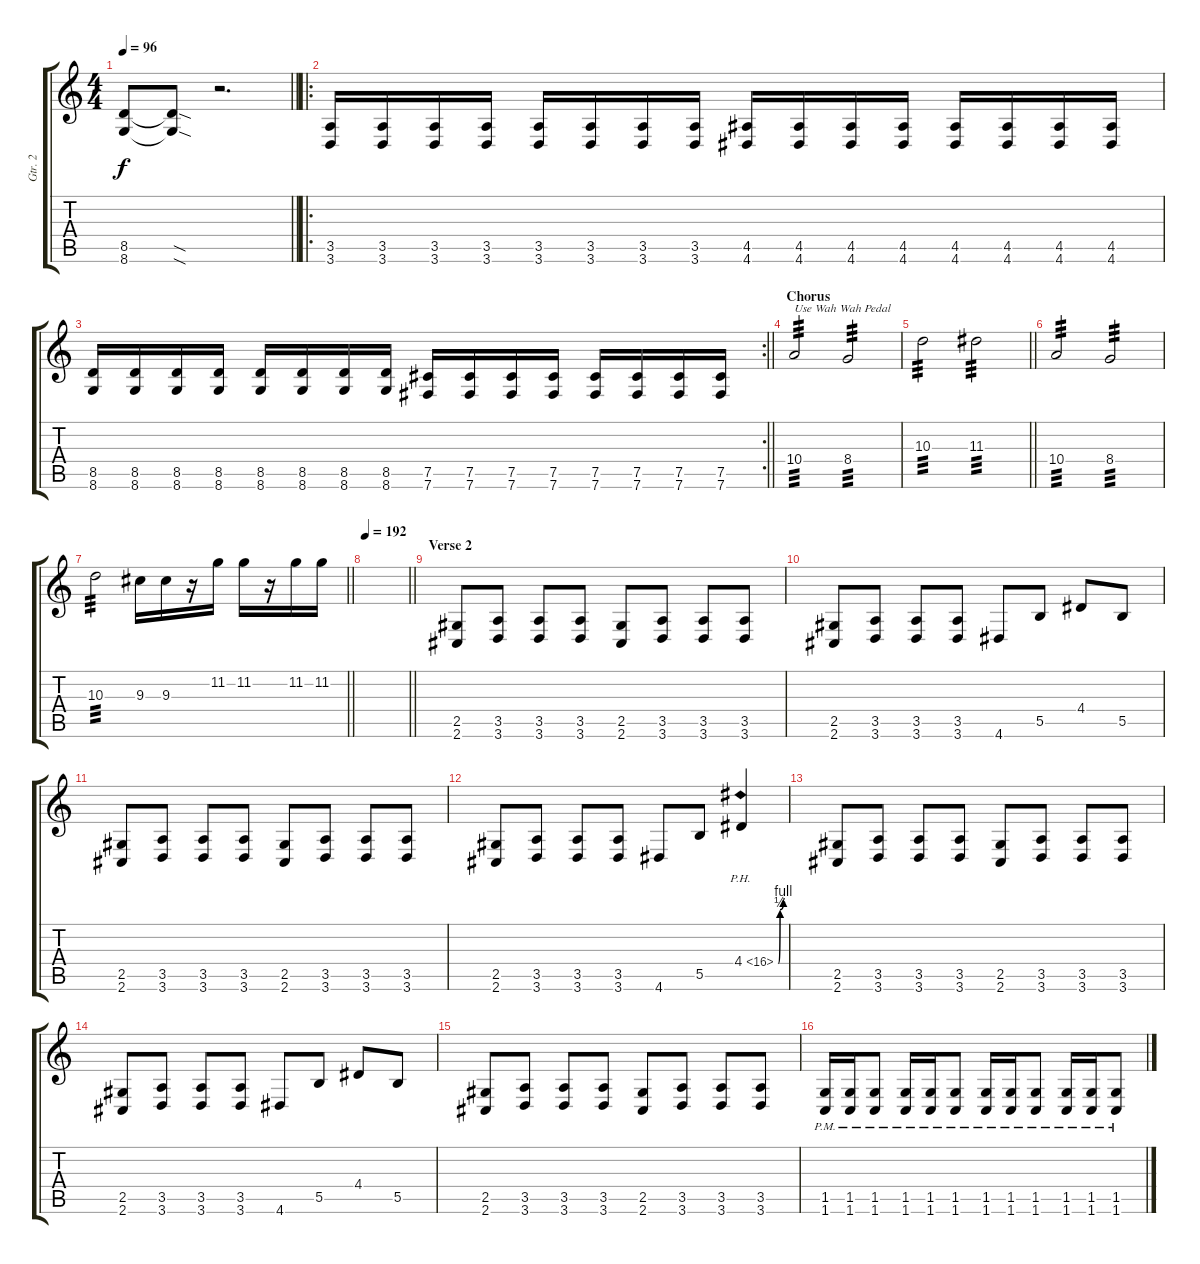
\track ("Gtr. 2" "Gtr. 2") {instrument distortionguitar}
\staff {score tabs}
\tuning (Db4 Ab3 E3 B2 Gb2 B1) {hide}
\ts (4 4)
\tempo 96
\clef g2
\barLineRight lightlight
\ks c
(8.5 8.6).8{dy f} (8.5{sod t} 8.6{sod t}).8 r.2{d} |
\ro
\section ("" "")
(3.5 3.6).16 (3.5 3.6).16 (3.5 3.6).16 (3.5 3.6).16 (3.5 3.6).16 (3.5 3.6).16 (3.5 3.6).16 (3.5 3.6).16 (4.5 4.6).16 (4.5 4.6).16 (4.5 4.6).16 (4.5 4.6).16 (4.5 4.6).16 (4.5 4.6).16 (4.5 4.6).16 (4.5 4.6).16 |
\rc 2
\barLineRight lightlight
(8.5 8.6).16 (8.5 8.6).16 (8.5 8.6).16 (8.5 8.6).16 (8.5 8.6).16 (8.5 8.6).16 (8.5 8.6).16 (8.5 8.6).16 (7.5 7.6).16 (7.5 7.6).16 (7.5 7.6).16 (7.5 7.6).16 (7.5 7.6).16 (7.5 7.6).16 (7.5 7.6).16 (7.5 7.6).16 |
\section ("" "Chorus")
10.4.2{txt "Use Wah Wah Pedal" tp 3} 8.4.2{tp 3} |
\barLineRight lightlight
10.3.2{tp 3} 11.3.2{tp 3} |
10.4.2{tp 3} 8.4.2{tp 3} |
\barLineRight lightlight
10.3.2{tp 3} 9.3.16 9.3.16 r.16 11.2.16 11.2.16 r.16 11.2.16 11.2.16 |
\tempo 192
\barLineRight lightlight
|
\section ("" "Verse 2")
(2.5 2.6).8 (3.5 3.6).8 (3.5 3.6).8 (3.5 3.6).8 (2.5 2.6).8 (3.5 3.6).8 (3.5 3.6).8 (3.5 3.6).8 |
(2.5 2.6).8 (3.5 3.6).8 (3.5 3.6).8 (3.5 3.6).8 4.6.8 5.5.8 4.4.8 5.5.8 |
(2.5 2.6).8 (3.5 3.6).8 (3.5 3.6).8 (3.5 3.6).8 (2.5 2.6).8 (3.5 3.6).8 (3.5 3.6).8 (3.5 3.6).8 |
(2.5 2.6).8 (3.5 3.6).8 (3.5 3.6).8 (3.5 3.6).8 4.6.8 5.5.8 4.4{be (custom 0 0 15 2 45 4 60 4) ph 12}.4 |
(2.5 2.6).8 (3.5 3.6).8 (3.5 3.6).8 (3.5 3.6).8 (2.5 2.6).8 (3.5 3.6).8 (3.5 3.6).8 (3.5 3.6).8 |
(2.5 2.6).8 (3.5 3.6).8 (3.5 3.6).8 (3.5 3.6).8 4.6.8 5.5.8 4.4.8 5.5.8 |
(2.5 2.6).8 (3.5 3.6).8 (3.5 3.6).8 (3.5 3.6).8 (2.5 2.6).8 (3.5 3.6).8 (3.5 3.6).8 (3.5 3.6).8 |
(1.5{pm} 1.6{pm}).16 (1.5{pm} 1.6{pm}).16 (1.5{pm} 1.6{pm}).8 (1.5{pm} 1.6{pm}).16 (1.5{pm} 1.6{pm}).16 (1.5{pm} 1.6{pm}).8 (1.5{pm} 1.6{pm}).16 (1.5{pm} 1.6{pm}).16 (1.5{pm} 1.6{pm}).8 (1.5{pm} 1.6{pm}).16 (1.5{pm} 1.6{pm}).16 (1.5{pm} 1.6{pm}).8
